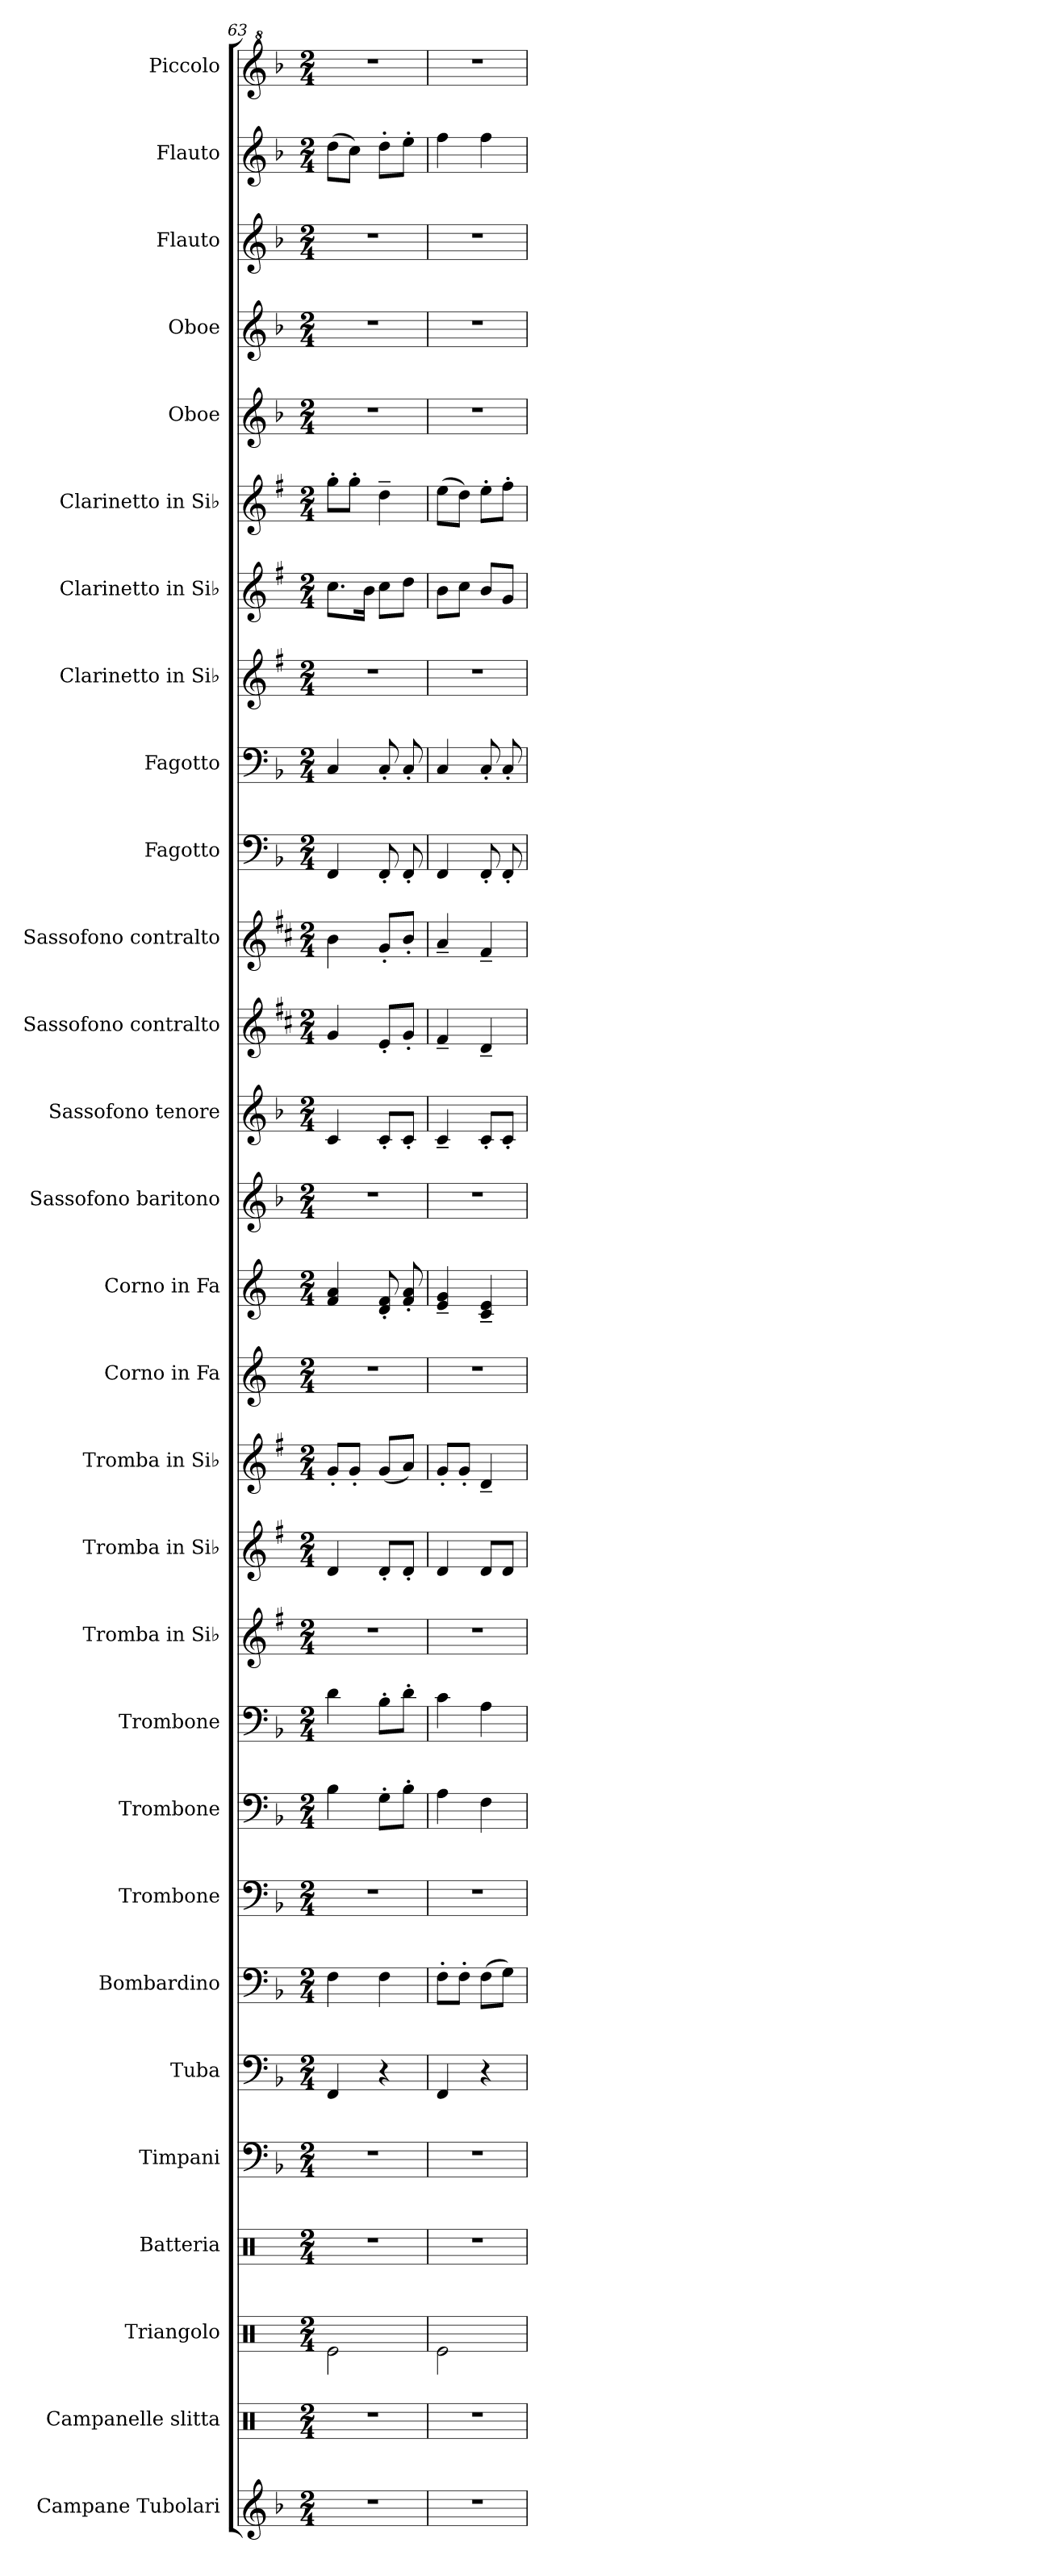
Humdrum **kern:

**kern	**kern	**kern	**kern	**kern	**kern	**kern	**kern	**kern	**kern	**kern	**kern	**kern	**kern	**kern	**kern	**kern	**kern	**kern	**kern	**kern	**kern	**kern	**kern	**kern	**kern	**kern	**kern	**kern
*part29	*part28	*part27	*part26	*part25	*part24	*part23	*part22	*part21	*part20	*part19	*part18	*part17	*part16	*part15	*part14	*part13	*part12	*part11	*part10	*part9	*part8	*part7	*part6	*part5	*part4	*part3	*part2	*part1
*staff29	*staff28	*staff27	*staff26	*staff25	*staff24	*staff23	*staff22	*staff21	*staff20	*staff19	*staff18	*staff17	*staff16	*staff15	*staff14	*staff13	*staff12	*staff11	*staff10	*staff9	*staff8	*staff7	*staff6	*staff5	*staff4	*staff3	*staff2	*staff1
*I"Campane Tubolari	*I"Campanelle slitta	*I"Triangolo	*I"Batteria	*I"Timpani	*I"Tuba	*I"Bombardino	*I"Trombone	*I"Trombone	*I"Trombone	*I"Tromba in Si♭	*I"Tromba in Si♭	*I"Tromba in Si♭	*I"Corno in Fa	*I"Corno in Fa	*I"Sassofono baritono	*I"Sassofono tenore	*I"Sassofono contralto	*I"Sassofono contralto	*I"Fagotto	*I"Fagotto	*I"Clarinetto in Si♭	*I"Clarinetto in Si♭	*I"Clarinetto in Si♭	*I"Oboe	*I"Oboe	*I"Flauto	*I"Flauto	*I"Piccolo
*I'Camp. tb.	*	*I'Triang.	*I'Batt.	*I'Timp.	*I'Tba.	*	*I'Tbn.	*I'Tbn.	*I'Tbn.	*I'Tr. Si♭	*I'Tr. Si♭	*I'Tr. Si♭	*I'Cor. Fa	*I'Cor. Fa	*	*	*	*	*I'Fag.	*I'Fag.	*I'Cl. Si♭	*I'Cl. Si♭	*I'Cl. Si♭	*I'Ob.	*I'Ob.	*I'Fl.	*I'Fl.	*
*clefG2	*clefX	*clefX	*clefX	*clefF4	*clefF4	*clefF4	*clefF4	*clefF4	*clefF4	*clefG2	*clefG2	*clefG2	*clefG2	*clefG2	*clefG2	*clefG2	*clefG2	*clefG2	*clefF4	*clefF4	*clefG2	*clefG2	*clefG2	*clefG2	*clefG2	*clefG2	*clefG2	*clefG^2
*	*	*	*	*	*	*	*	*	*	*ITrd1c2	*ITrd1c2	*ITrd1c2	*ITrd4c7	*ITrd4c7	*ITrd12c21	*ITrd8c14	*ITrd5c9	*ITrd5c9	*	*	*ITrd1c2	*ITrd1c2	*ITrd1c2	*	*	*	*	*ITrd-7c-12
*k[b-]	*k[]	*k[]	*k[]	*k[b-]	*k[b-]	*k[b-]	*k[b-]	*k[b-]	*k[b-]	*k[b-]	*k[b-]	*k[b-]	*k[b-]	*k[b-]	*k[b-]	*k[b-]	*k[b-]	*k[b-]	*k[b-]	*k[b-]	*k[b-]	*k[b-]	*k[b-]	*k[b-]	*k[b-]	*k[b-]	*k[b-]	*k[b-]
*M2/4	*M2/4	*M2/4	*M2/4	*M2/4	*M2/4	*M2/4	*M2/4	*M2/4	*M2/4	*M2/4	*M2/4	*M2/4	*M2/4	*M2/4	*M2/4	*M2/4	*M2/4	*M2/4	*M2/4	*M2/4	*M2/4	*M2/4	*M2/4	*M2/4	*M2/4	*M2/4	*M2/4	*M2/4
=63	=63	=63	=63	=63	=63	=63	=63	=63	=63	=63	=63	=63	=63	=63	=63	=63	=63	=63	=63	=63	=63	=63	=63	=63	=63	=63	=63	=63
2r	2r	2Re\	2r	2r	4FF/	4F\	2r	4B-\	4d\	2r	4c/	8f'/L	2r	4B-/ 4d/	2r	4C/	4B-/	4d\	4FF/	4C/	2r	8.b-\L	8ff'\L	2r	2r	2r	(8dd\L	2r
.	.	.	.	.	.	.	.	.	.	.	.	8f'/J	.	.	.	.	.	.	.	.	.	.	8ff'\J	.	.	.	8cc\J)	.
.	.	.	.	.	.	.	.	.	.	.	.	.	.	.	.	.	.	.	.	.	.	16a\Jk	.	.	.	.	.	.
.	.	.	.	.	4r	4F\	.	8G'\L	8B-'\L	.	8c'/L	(8f/L	.	8G/' 8B-/'	.	8C'/L	8G'/L	8B-'/L	8FF'/	8C'/	.	8b-\L	4cc~\	.	.	.	8dd'\L	.
.	.	.	.	.	.	.	.	8B-'\J	8d'\J	.	8c'/J	8g/J)	.	8B-/' 8d/'	.	8C'/J	8B-'/J	8d'/J	8FF'/	8C'/	.	8cc\J	.	.	.	.	8ee'\J	.
=64	=64	=64	=64	=64	=64	=64	=64	=64	=64	=64	=64	=64	=64	=64	=64	=64	=64	=64	=64	=64	=64	=64	=64	=64	=64	=64	=64	=64
2r	2r	2Re\	2r	2r	4FF/	8F'\L	2r	4A\	4c\	2r	4c/	8f'/L	2r	4A/~ 4c/~	2r	4C~/	4A~/	4c~/	4FF/	4C/	2r	8a\L	(8dd\L	2r	2r	2r	4ff\	2r
.	.	.	.	.	.	8F'\J	.	.	.	.	.	8f'/J	.	.	.	.	.	.	.	.	.	8b-\J	8cc\J)	.	.	.	.	.
.	.	.	.	.	4r	(8F\L	.	4F\	4A\	.	8c/L	4c~/	.	4F/~ 4A/~	.	8C'/L	4F~/	4A~/	8FF'/	8C'/	.	8a/L	8dd'\L	.	.	.	4ff\	.
.	.	.	.	.	.	8G\J)	.	.	.	.	8c/J	.	.	.	.	8C'/J	.	.	8FF'/	8C'/	.	8f/J	8ee'\J	.	.	.	.	.
=	=	=	=	=	=	=	=	=	=	=	=	=	=	=	=	=	=	=	=	=	=	=	=	=	=	=	=	=
*-	*-	*-	*-	*-	*-	*-	*-	*-	*-	*-	*-	*-	*-	*-	*-	*-	*-	*-	*-	*-	*-	*-	*-	*-	*-	*-	*-	*-
